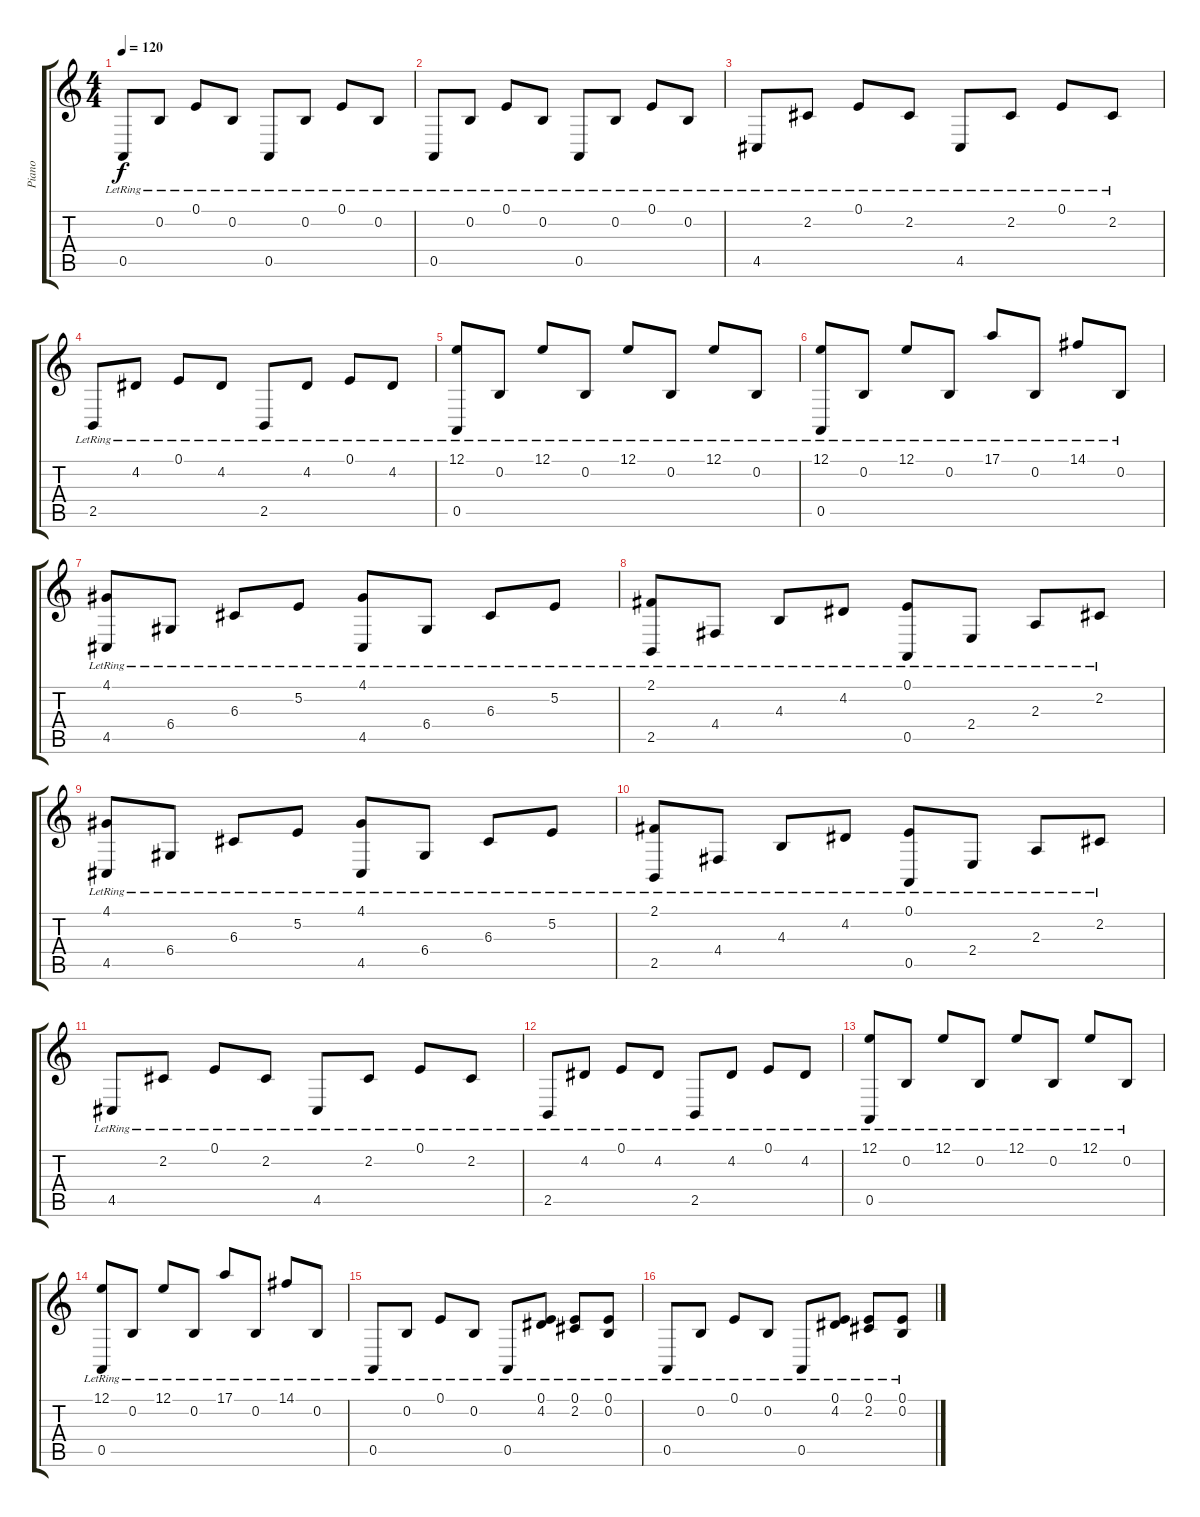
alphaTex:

\track ("Piano" "Piano") {instrument acousticgrandpiano}
\staff {score tabs}
\tuning (E4 B3 G3 D3 A2 E2) {hide}
\ts (4 4)
\tempo 120
\clef g2
\ks c
0.5{lr}.8{dy f} 0.2{lr}.8 0.1{lr}.8 0.2{lr}.8 0.5{lr}.8 0.2{lr}.8 0.1{lr}.8 0.2{lr}.8 |
0.5{lr}.8 0.2{lr}.8 0.1{lr}.8 0.2{lr}.8 0.5{lr}.8 0.2{lr}.8 0.1{lr}.8 0.2{lr}.8 |
4.5{lr}.8 2.2{lr}.8 0.1{lr}.8 2.2{lr}.8 4.5{lr}.8 2.2{lr}.8 0.1{lr}.8 2.2{lr}.8 |
2.5{lr}.8 4.2{lr}.8 0.1{lr}.8 4.2{lr}.8 2.5{lr}.8 4.2{lr}.8 0.1{lr}.8 4.2{lr}.8 |
(12.1{lr} 0.5{lr}).8 0.2{lr}.8 12.1{lr}.8 0.2{lr}.8 12.1{lr}.8 0.2{lr}.8 12.1{lr}.8 0.2{lr}.8 |
(12.1{lr} 0.5{lr}).8 0.2{lr}.8 12.1{lr}.8 0.2{lr}.8 17.1{lr}.8 0.2{lr}.8 14.1{lr}.8 0.2{lr}.8 |
(4.1{lr} 4.5{lr}).8 6.4{lr}.8 6.3{lr}.8 5.2{lr}.8 (4.1{lr} 4.5{lr}).8 6.4{lr}.8 6.3{lr}.8 5.2{lr}.8 |
(2.1{lr} 2.5{lr}).8 4.4{lr}.8 4.3{lr}.8 4.2{lr}.8 (0.1{lr} 0.5{lr}).8 2.4{lr}.8 2.3{lr}.8 2.2{lr}.8 |
(4.1{lr} 4.5{lr}).8 6.4{lr}.8 6.3{lr}.8 5.2{lr}.8 (4.1{lr} 4.5{lr}).8 6.4{lr}.8 6.3{lr}.8 5.2{lr}.8 |
(2.1{lr} 2.5{lr}).8 4.4{lr}.8 4.3{lr}.8 4.2{lr}.8 (0.1{lr} 0.5{lr}).8 2.4{lr}.8 2.3{lr}.8 2.2{lr}.8 |
4.5{lr}.8 2.2{lr}.8 0.1{lr}.8 2.2{lr}.8 4.5{lr}.8 2.2{lr}.8 0.1{lr}.8 2.2{lr}.8 |
2.5{lr}.8 4.2{lr}.8 0.1{lr}.8 4.2{lr}.8 2.5{lr}.8 4.2{lr}.8 0.1{lr}.8 4.2{lr}.8 |
(12.1{lr} 0.5{lr}).8 0.2{lr}.8 12.1{lr}.8 0.2{lr}.8 12.1{lr}.8 0.2{lr}.8 12.1{lr}.8 0.2{lr}.8 |
(12.1{lr} 0.5{lr}).8 0.2{lr}.8 12.1{lr}.8 0.2{lr}.8 17.1{lr}.8 0.2{lr}.8 14.1{lr}.8 0.2{lr}.8 |
0.5{lr}.8 0.2{lr}.8 0.1{lr}.8 0.2{lr}.8 0.5{lr}.8 (0.1 4.2{lr}).8 (0.1{lr} 2.2).8 (0.1 0.2{lr}).8 |
0.5{lr}.8 0.2{lr}.8 0.1{lr}.8 0.2{lr}.8 0.5{lr}.8 (0.1 4.2{lr}).8 (0.1{lr} 2.2).8 (0.1 0.2{lr}).8
